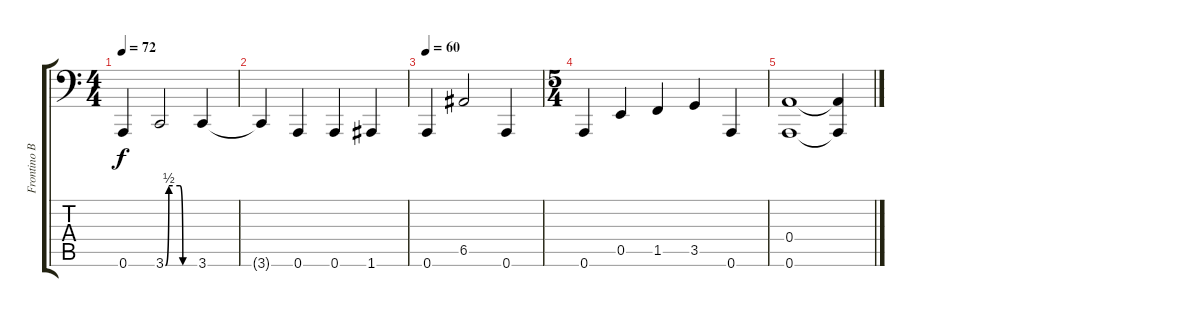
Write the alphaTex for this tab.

\track ("Frontino Bass" "Frontino B") {instrument electricbasspick}
\staff {score tabs}
\tuning (B2 Gb2 D2 A1 E1 A0) {hide}
\ts (4 4)
\tempo 72
\clef f4
\ks c
0.6.4{dy f} 3.6{be (custom 0 0 7 2 15 2 30 2 36 0 60 0)}.2 3.6.4 |
3.6{t}.4 0.6.4 0.6.4 1.6.4 |
\tempo 60
0.6.4 6.5.2 0.6.4 |
\ts (5 4)
0.6.4 0.5.4 1.5.4 3.5.4 0.6.4 |
(0.4 0.6).1 (0.4{t} 0.6{t}).4
